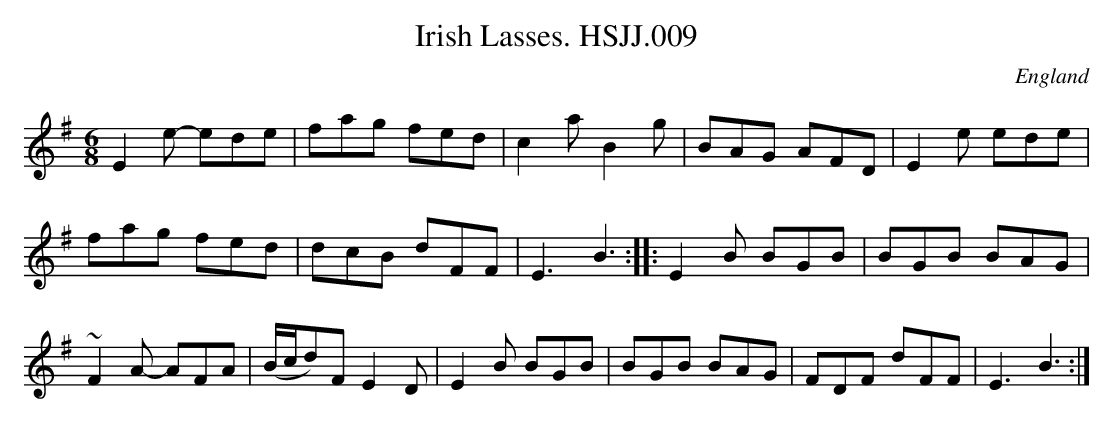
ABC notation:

X:1
T:Irish Lasses. HSJJ.009
M:6/8
L:1/8
O:England
K:G
E2e- ede|fag fed|c2aB2g|BAG AFD|E2e ede|!fag fed|dcB dFF|E3B3:|
|:E2B BGB|BGB BAG|!~F2A- AFA|(B/c/d)FE2D|E2B BGB|BGB BAG|FDF dFF|E3B3:|]
